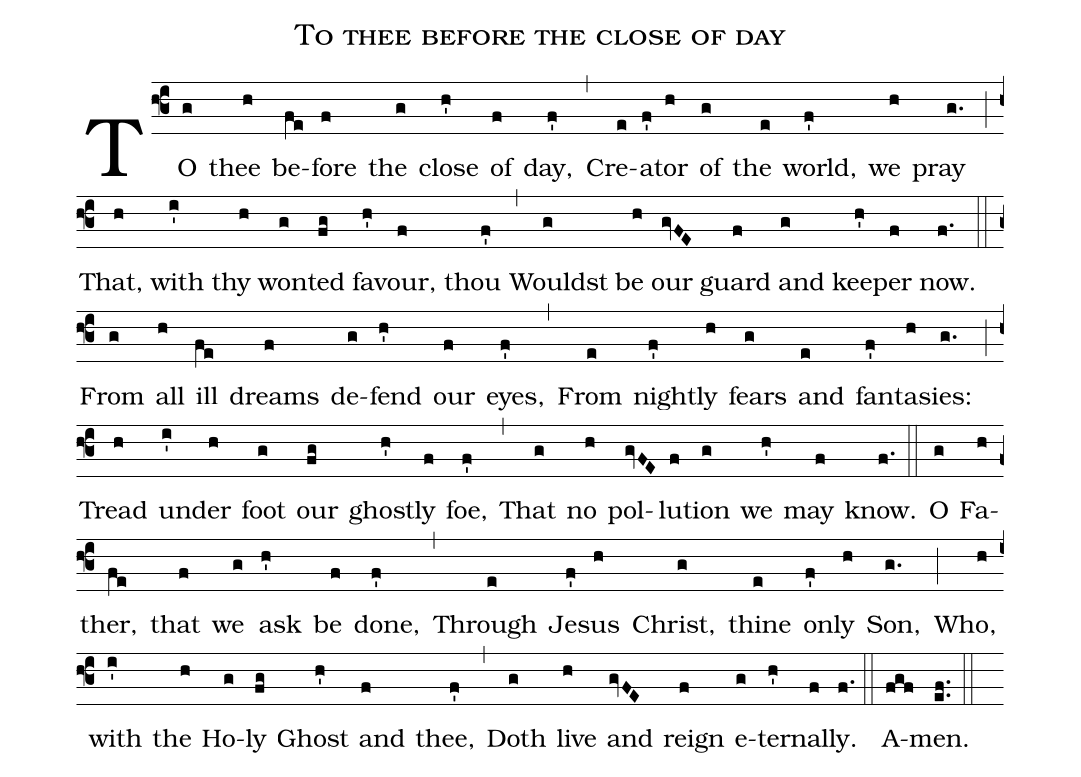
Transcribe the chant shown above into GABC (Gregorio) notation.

name: To thee before the close of day;
%%
(f3) TO(g) thee(h) be(fe)fore(f) the(g) close(h') of(f) day,(f') (,)
Cre(e)a(f')tor(h) of(g) the(e) world,(f') we(h) pray(g.) (;)
That,(h) with(i') thy(h) won(g)ted(fg) fa(h')vour,(f) thou(f') (,)
Wouldst(g) be(h) our(gvFE) guard(f) and(g) kee(h')per(f) now.(f.) (::)

From(g) all(h) ill(fe) dreams(f) de(g)fend(h') our(f) eyes,(f') (,)
From(e) night(f')ly(h) fears(g) and(e) fan(f')ta(h)sies:(g.) (;)
Tread(h) un(i')der(h) foot(g) our(fg) ghost(h')ly(f) foe,(f') (,)
That(g) no(h) pol(gvFE)lu(f)tion(g) we(h') may(f) know.(f.) (::)

O(g) Fa(h)ther,(fe) that(f) we(g) ask(h') be(f) done,(f') (,)
Through(e) Je(f')sus(h) Christ,(g) thine(e) on(f')ly(h) Son,(g.) (;)
Who,(h) with(i') the(h) Ho(g)ly(fg) Ghost(h') and(f) thee,(f') (,)
Doth(g) live(h) and(gvFE) reign(f) e(g)ter(h')nal(f)ly.(f.) (::)

A(fgf)men.(ef..) (::)
